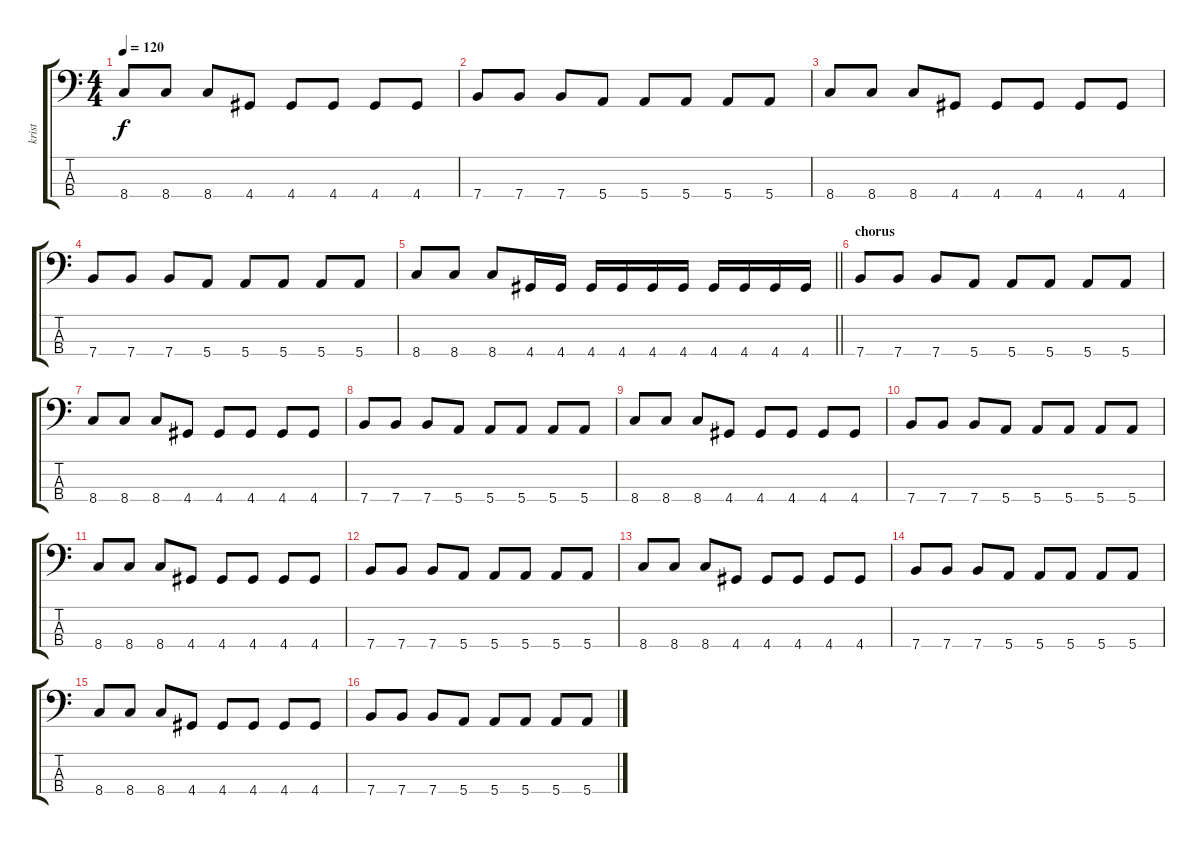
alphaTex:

\track ("krist" "krist") {instrument electricbassfinger}
\staff {score tabs}
\tuning (G2 D2 A1 E1) {hide}
\ts (4 4)
\tempo 120
\clef f4
\ks c
8.4.8{dy f} 8.4.8 8.4.8 4.4.8 4.4.8 4.4.8 4.4.8 4.4.8 |
7.4.8 7.4.8 7.4.8 5.4.8 5.4.8 5.4.8 5.4.8 5.4.8 |
8.4.8 8.4.8 8.4.8 4.4.8 4.4.8 4.4.8 4.4.8 4.4.8 |
7.4.8 7.4.8 7.4.8 5.4.8 5.4.8 5.4.8 5.4.8 5.4.8 |
\barLineRight lightlight
8.4.8 8.4.8 8.4.8 4.4.16 4.4.16 4.4.16 4.4.16 4.4.16 4.4.16 4.4.16 4.4.16 4.4.16 4.4.16 |
\section ("" "chorus")
7.4.8 7.4.8 7.4.8 5.4.8 5.4.8 5.4.8 5.4.8 5.4.8 |
8.4.8 8.4.8 8.4.8 4.4.8 4.4.8 4.4.8 4.4.8 4.4.8 |
7.4.8 7.4.8 7.4.8 5.4.8 5.4.8 5.4.8 5.4.8 5.4.8 |
8.4.8 8.4.8 8.4.8 4.4.8 4.4.8 4.4.8 4.4.8 4.4.8 |
7.4.8 7.4.8 7.4.8 5.4.8 5.4.8 5.4.8 5.4.8 5.4.8 |
8.4.8 8.4.8 8.4.8 4.4.8 4.4.8 4.4.8 4.4.8 4.4.8 |
7.4.8 7.4.8 7.4.8 5.4.8 5.4.8 5.4.8 5.4.8 5.4.8 |
8.4.8 8.4.8 8.4.8 4.4.8 4.4.8 4.4.8 4.4.8 4.4.8 |
7.4.8 7.4.8 7.4.8 5.4.8 5.4.8 5.4.8 5.4.8 5.4.8 |
8.4.8 8.4.8 8.4.8 4.4.8 4.4.8 4.4.8 4.4.8 4.4.8 |
7.4.8 7.4.8 7.4.8 5.4.8 5.4.8 5.4.8 5.4.8 5.4.8
